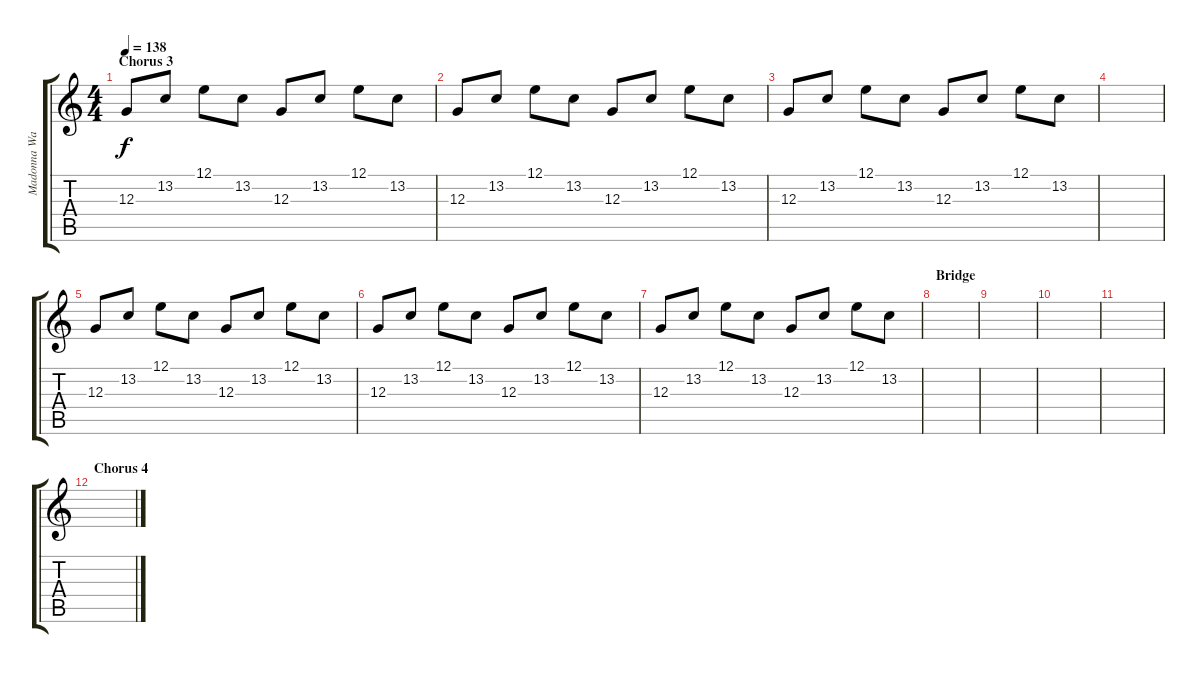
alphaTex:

\track ("Madonna Wayne Gacy [Keyboard]" "Madonna Wa") {instrument lead6voice}
\staff {score tabs}
\tuning (E4 B3 G3 D3 A2 E2) {hide}
\ts (4 4)
\section ("" "Chorus 3")
\tempo 138
\clef g2
\ks c
12.3.8{dy f} 13.2.8 12.1.8 13.2.8 12.3.8 13.2.8 12.1.8 13.2.8 |
12.3.8 13.2.8 12.1.8 13.2.8 12.3.8 13.2.8 12.1.8 13.2.8 |
12.3.8 13.2.8 12.1.8 13.2.8 12.3.8 13.2.8 12.1.8 13.2.8 |
|
12.3.8 13.2.8 12.1.8 13.2.8 12.3.8 13.2.8 12.1.8 13.2.8 |
12.3.8 13.2.8 12.1.8 13.2.8 12.3.8 13.2.8 12.1.8 13.2.8 |
12.3.8 13.2.8 12.1.8 13.2.8 12.3.8 13.2.8 12.1.8 13.2.8 |
\section ("" "Bridge")
|
|
|
|
\section ("" "Chorus 4")
